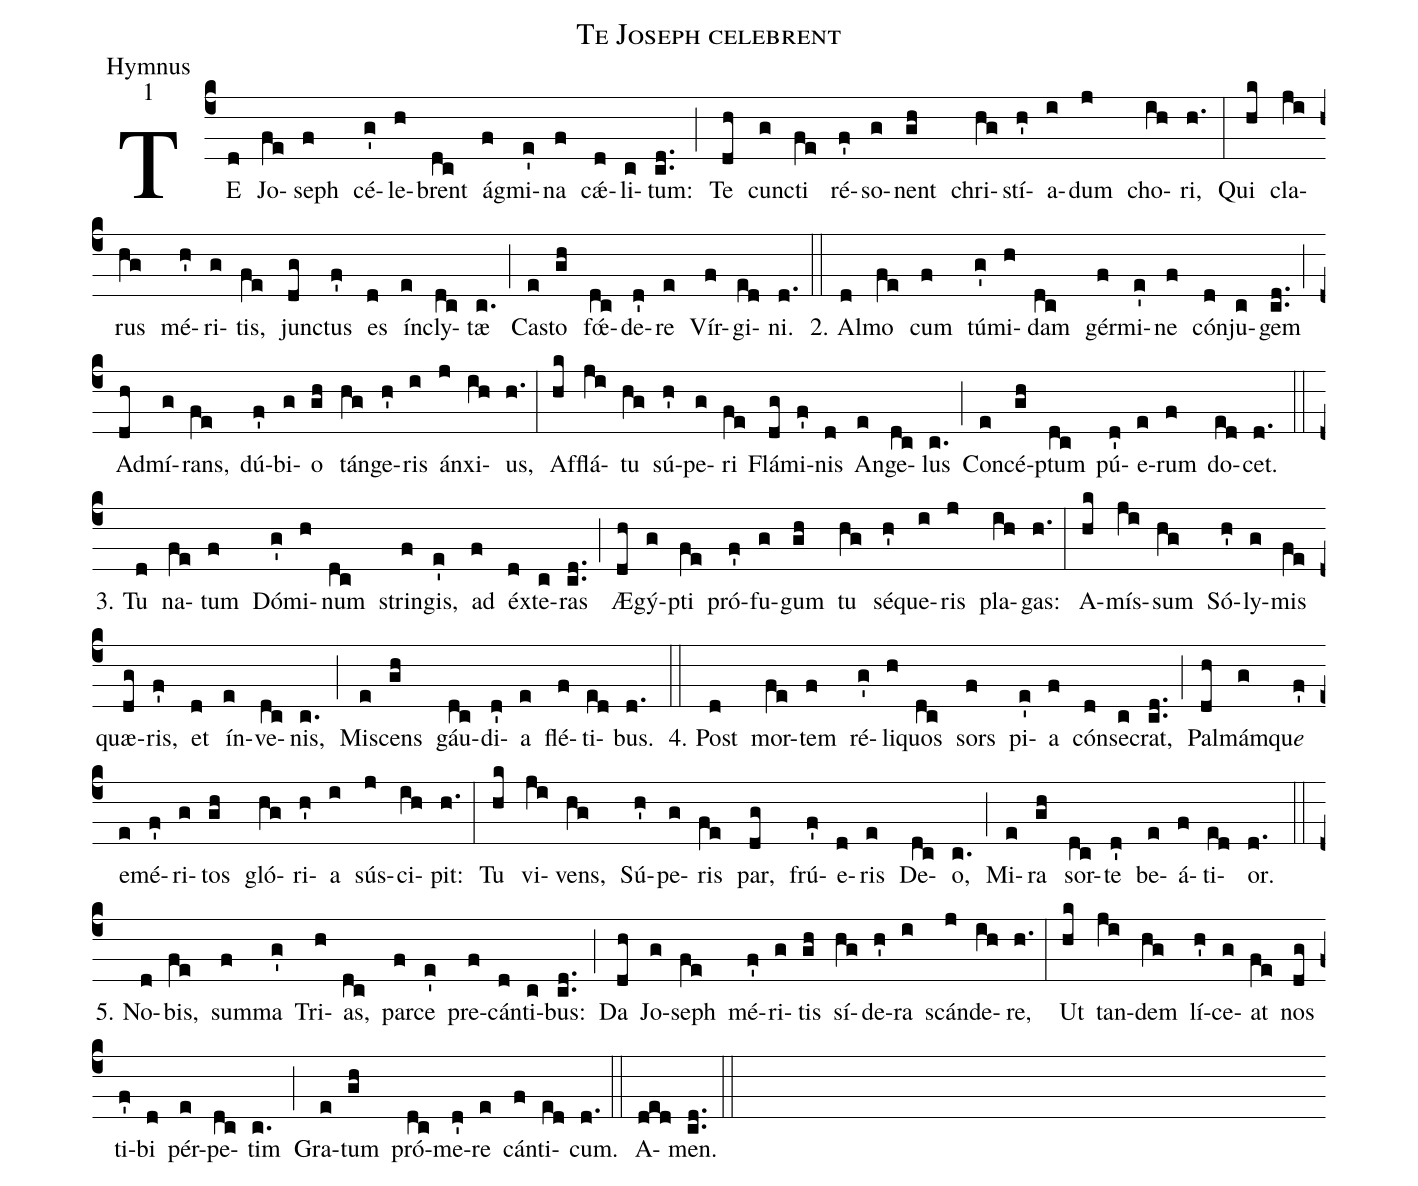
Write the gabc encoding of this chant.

name:Te Joseph celebrent;
office-part:Hymnus;
mode:1;
%%
(c4) TE(d) Jo(fe)seph(f) cé(g')le(h)brent(dc) á(f)gmi(e')na(f) cǽ(d)li(c)tum:(cd..) (;) Te(dh) cun(g)cti(fe) ré(f')so(g)nent(gh) chri(hg)stí(h')a(i)dum(j) cho(ih)ri,(h.) (:) Qui(hk) cla(ji)rus(hg) mé(h')ri(g)tis,(fe) jun(dg)ctus(f') es(d) ín(e)cly(dc)tæ(c.) (;) Ca(e)sto(gh) f{<v>\ooalign{\hss\kern.2ex\'{}\hss\crcr\oe}</v>}(dc)de(d')re(e) Vír(f)gi(ed)ni.(d.) (::)
2. Al(d)mo(fe) cum(f) tú(g')mi(h)dam(dc) gér(f)mi(e')ne(f) cón(d)ju(c)gem(cd..) (;) Ad(dh)mí(g)rans,(fe) dú(f')bi(g)o(gh) tán(hg)ge(h')ris(i) án(j)xi(ih)us,(h.) (:) Af(hk)flá(ji)tu(hg) sú(h')pe(g)ri(fe) Flá(dg)mi(f')nis(d) An(e)ge(dc)lus(c.) (;) Con(e)cé(gh)ptum(dc) pú(d')e(e)rum(f) do(ed)cet.(d.) (::)
3. Tu(d) na(fe)tum(f) Dó(g')mi(h)num(dc) strin(f)gis,(e') ad(f) éx(d)te(c)ras(cd..) (;) Æ(dh)gý(g)pti(fe) pró(f')fu(g)gum(gh) tu(hg) sé(h')que(i)ris(j) pla(ih)gas:(h.) (:) A(hk)mís(ji)sum(hg) Só(h')ly(g)mis(fe) quæ(dg)ris,(f') et(d) ín(e)ve(dc)nis,(c.) (;) Mi(e)scens(gh) gáu(dc)di(d')a(e) flé(f)ti(ed)bus.(d.) (::)
4. Post(d) mor(fe)tem(f) ré(g')li(h)quos(dc) sors(f) pi(e')a(f) cón(d)se(c)crat,(cd..) (;) Pal(dh)mám(g)qu<i>e</i>(f') e(e)mé(f')ri(g)tos(gh) gló(hg)ri(h')a(i) sús(j)ci(ih)pit:(h.) (:) Tu(hk) vi(ji)vens,(hg) Sú(h')pe(g)ris(fe) par,(dg) frú(f')e(d)ris(e) De(dc)o,(c.) (;) Mi(e)ra(gh) sor(dc)te(d') be(e)á(f)ti(ed)or.(d.) (::)
5. No(d)bis,(fe) sum(f)ma(g') Tri(h)as,(dc) par(f)ce(e') pre(f)cán(d)ti(c)bus:(cd..) (;) Da(dh) Jo(g)seph(fe) mé(f')ri(g)tis(gh) sí(hg)de(h')ra(i) scán(j)de(ih)re,(h.) (:) Ut(hk) tan(ji)dem(hg) lí(h')ce(g)at(fe) nos(dg) ti(f')bi(d) pér(e)pe(dc)tim(c.) (;) Gra(e)tum(gh) pró(dc)me(d')re(e) cán(f)ti(ed)cum.(d.) (::)
A(ded)men.(cd..) (::)
